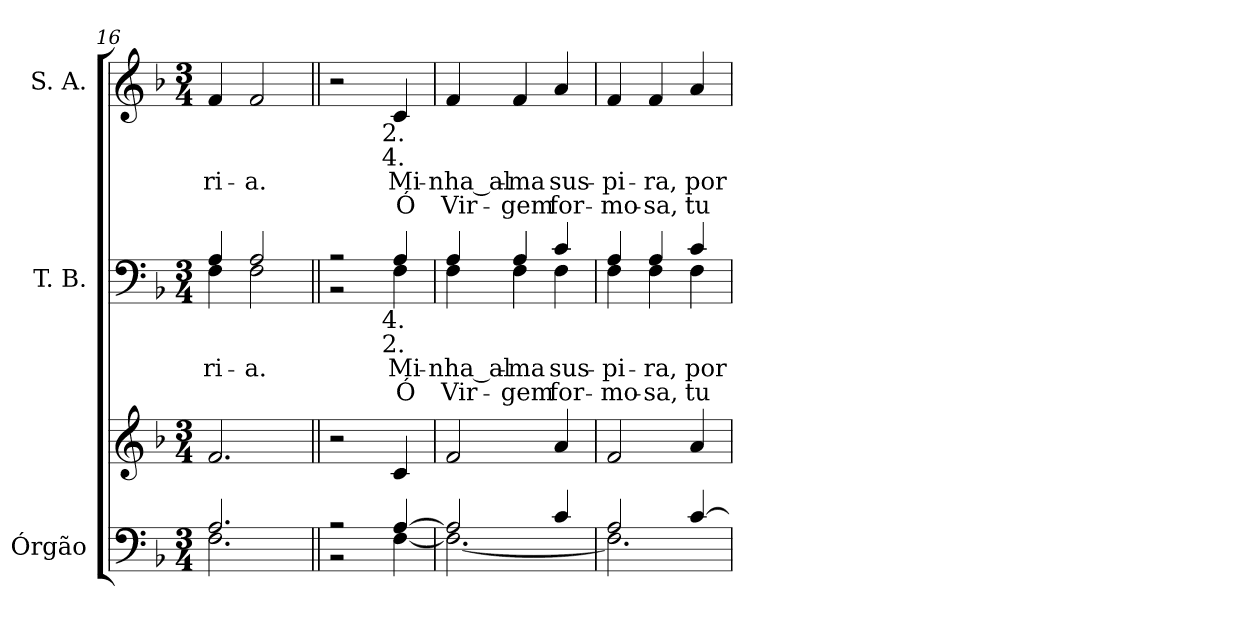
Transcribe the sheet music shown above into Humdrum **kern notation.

**kern	**kern	**kern	**text	**text	**kern	**text	**text
*part3	*part3	*part2	*part2	*part2	*part1	*part1	*part1
*staff4	*staff3	*staff2	*staff2	*staff2	*staff1	*staff1	*staff1
*I"Órgão	*	*I"T. B.	*	*	*I"S. A.	*	*
*I'Órg.	*	*	*	*	*	*	*
*clefF4	*clefG2	*clefF4	*	*	*clefG2	*	*
*k[b-]	*k[b-]	*k[b-]	*	*	*k[b-]	*	*
*F:	*F:	*F:	*	*	*F:	*	*
*M3/4	*M3/4	*M3/4	*	*	*M3/4	*	*
=16	=16	=16	=16	=16	=16	=16	=16
*^	*	*	*	*	*	*	*
!	!	!	!	!LO:LY:b:color=#000000	!	!	!	!
*	*	*	*^	*	*	*	*	*
!	!	!	!	!	!	!	!	!LO:LY:b:color=#000000	!
2.Ai/	2.Fi\	2.fi/	4Ai/	4Fi\	-ri-	.	4fi/	-ri-	.
!	!	!	!	!	!LO:LY:b:color=#000000	!	!	!	!
!	!	!	!	!	!	!	!	!LO:LY:b:color=#000000	!
.	.	.	2Ai/	2Fi\	-a.	.	2fi/	-a.	.
=17||	=17||	=17||	=17||	=17||	=17||	=17||	=17||	=17||	=17||
2r	2r	2r	2r	2r	.	.	2r	.	.
!	!	!	!	!	!LO:LY:b:color=#000000	!LO:LY:b:color=#000000	!	!	!
!	!	!	!	!	!	!	!LO:TX:b:cj:t=2.	!	!
!	!	!	!	!	!	!	!LO:TX:b:cj:t=4.	!	!
!	!	!	!LO:TX:b:cj:t=4.	!	!	!	!	!	!
!	!	!	!LO:TX:b:cj:t=2.	!	!	!	!	!	!
!	!	!	!	!	!	!	!	!LO:LY:b:color=#000000	!LO:LY:b:color=#000000
[>4Ai/	[<4Fi\	4ci/	4Ai/	4Fi\	Mi-	Ó	4ci/	Mi-	Ó
=18	=18	=18	=18	=18	=18	=18	=18	=18	=18
!	!	!	!	!	!LO:LY:b:color=#000000	!LO:LY:b:color=#000000	!	!	!
!	!	!	!	!	!	!	!	!LO:LY:b:color=#000000	!LO:LY:b:color=#000000
2Ai/]	2.Fi\_<	2fi/	4Ai/	4Fi\	-nha_al-	Vir-	4fi/	-nha_al-	Vir-
!	!	!	!	!	!LO:LY:b:color=#000000	!LO:LY:b:color=#000000	!	!	!
!	!	!	!	!	!	!	!	!LO:LY:b:color=#000000	!LO:LY:b:color=#000000
.	.	.	4Ai/	4Fi\	-ma	-gem	4fi/	-ma	-gem
!	!	!	!	!	!LO:LY:b:color=#000000	!LO:LY:b:color=#000000	!	!	!
!	!	!	!	!	!	!	!	!LO:LY:b:color=#000000	!LO:LY:b:color=#000000
4ci/	.	4ai/	4ci/	4Fi\	sus-	for-	4ai/	sus-	for-
=19	=19	=19	=19	=19	=19	=19	=19	=19	=19
!	!	!	!	!	!LO:LY:b:color=#000000	!LO:LY:b:color=#000000	!	!	!
!	!	!	!	!	!	!	!	!LO:LY:b:color=#000000	!LO:LY:b:color=#000000
2Ai/	2.Fi\]	2fi/	4Ai/	4Fi\	-pi-	-mo-	4fi/	-pi-	-mo-
!	!	!	!	!	!LO:LY:b:color=#000000	!LO:LY:b:color=#000000	!	!	!
!	!	!	!	!	!	!	!	!LO:LY:b:color=#000000	!LO:LY:b:color=#000000
.	.	.	4Ai/	4Fi\	-ra,	-sa,	4fi/	-ra,	-sa,
!	!	!	!	!	!LO:LY:b:color=#000000	!LO:LY:b:color=#000000	!	!	!
!	!	!	!	!	!	!	!	!LO:LY:b:color=#000000	!LO:LY:b:color=#000000
[>4ci/	.	4ai/	4ci/	4Fi\	por	tu	4ai/	por	tu
*v	*v	*	*v	*v	*	*	*	*	*
=	=	=	=	=	=	=	=
*-	*-	*-	*-	*-	*-	*-	*-
